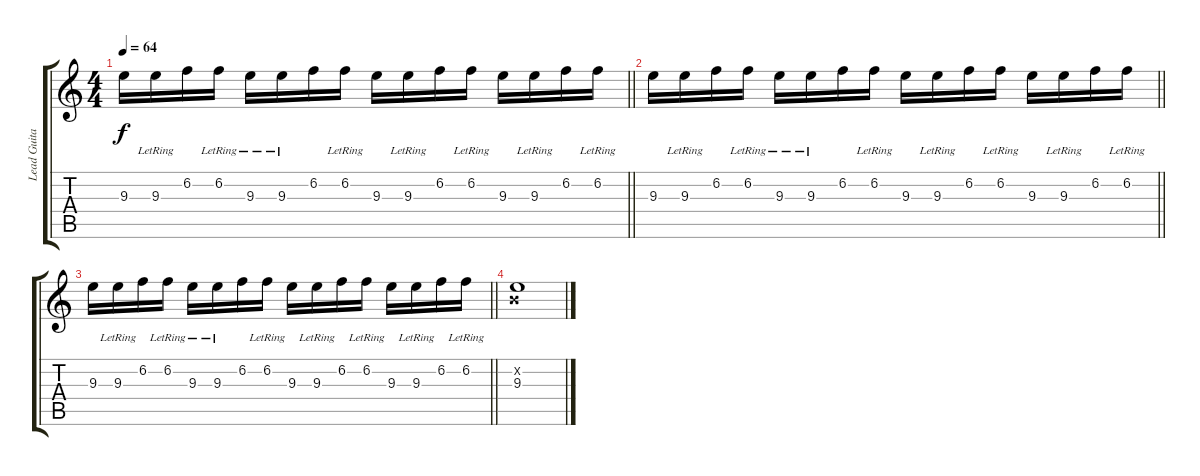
\track ("Lead Guitar" "Lead Guita") {instrument distortionguitar}
\staff {score tabs}
\tuning (E4 B3 G3 D3 A2 E2) {hide}
\ts (4 4)
\tempo 64
\clef g2
\barLineRight lightlight
\ks c
9.3.16{dy f} 9.3{lr}.16 6.2.16 6.2{lr}.16 9.3{lr}.16 9.3{lr}.16 6.2.16 6.2{lr}.16 9.3.16 9.3{lr}.16 6.2.16 6.2{lr}.16 9.3.16 9.3{lr}.16 6.2.16 6.2{lr}.16 |
\barLineRight lightlight
9.3.16 9.3{lr}.16 6.2.16 6.2{lr}.16 9.3{lr}.16 9.3{lr}.16 6.2.16 6.2{lr}.16 9.3.16 9.3{lr}.16 6.2.16 6.2{lr}.16 9.3.16 9.3{lr}.16 6.2.16 6.2{lr}.16 |
\barLineRight lightlight
9.3.16 9.3{lr}.16 6.2.16 6.2{lr}.16 9.3{lr}.16 9.3{lr}.16 6.2.16 6.2{lr}.16 9.3.16 9.3{lr}.16 6.2.16 6.2{lr}.16 9.3.16 9.3{lr}.16 6.2.16 6.2{lr}.16 |
(0.2{x} 9.3).1
